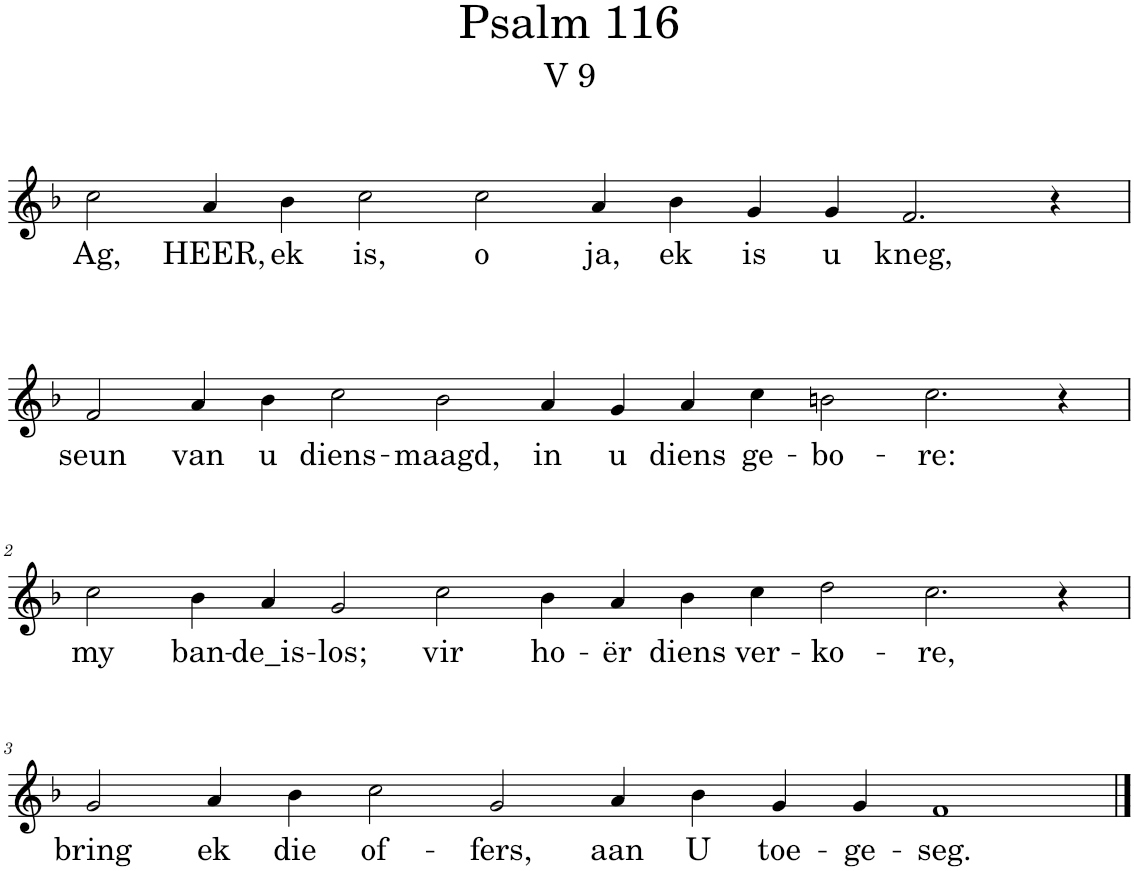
**kern	**text
*part1	*part1
*staff1	*staff1
*I"Pipe Organ	*
*I'Org.	*
*clefG2	*
*k[b-]	*
*M18/4	*
=	=
!	!LO:LY:b
2cc\	Ag,
!	!LO:LY:b
4a/	HEER,
!	!LO:LY:b
4b-\	ek
!	!LO:LY:b
2cc\	is,
!	!LO:LY:b
2cc\	o
!	!LO:LY:b
4a/	ja,
!	!LO:LY:b
4b-\	ek
!	!LO:LY:b
4g/	is
!	!LO:LY:b
4g/	u
!	!LO:LY:b
2.f/	kneg,
4r	.
!!LO:LB:g=z
=1	=1
!	!LO:LY:b
2f/	seun
!	!LO:LY:b
4a/	van
!	!LO:LY:b
4b-\	u
!	!LO:LY:b
2cc\	diens-
!	!LO:LY:b
2b-\	-maagd,
!	!LO:LY:b
4a/	in
!	!LO:LY:b
4g/	u
!	!LO:LY:b
4a/	diens
!	!LO:LY:b
4cc\	ge-
!	!LO:LY:b
2bn\	-bo-
!	!LO:LY:b
2.cc\	-re:
4r	.
!!LO:LB:g=z
=2	=2
!	!LO:LY:b
2cc\	my
!	!LO:LY:b
4b-\	ban-
!	!LO:LY:b
4a/	-de_is-
!	!LO:LY:b
2g/	-los;
!	!LO:LY:b
2cc\	vir
!	!LO:LY:b
4b-\	ho-
!	!LO:LY:b
4a/	-ër
!	!LO:LY:b
4b-\	diens
!	!LO:LY:b
4cc\	ver-
!	!LO:LY:b
2dd\	-ko-
!	!LO:LY:b
2.cc\	-re,
4r	.
!!LO:LB:g=z
=3	=3
*M16/4	*
!	!LO:LY:b
2g/	bring
!	!LO:LY:b
4a/	ek
!	!LO:LY:b
4b-\	die
!	!LO:LY:b
2cc\	of-
!	!LO:LY:b
2g/	-fers,
!	!LO:LY:b
4a/	aan
!	!LO:LY:b
4b-\	U
!	!LO:LY:b
4g/	toe-
!	!LO:LY:b
4g/	-ge-
!	!LO:LY:b
1f	-seg.
==	==
*-	*-
